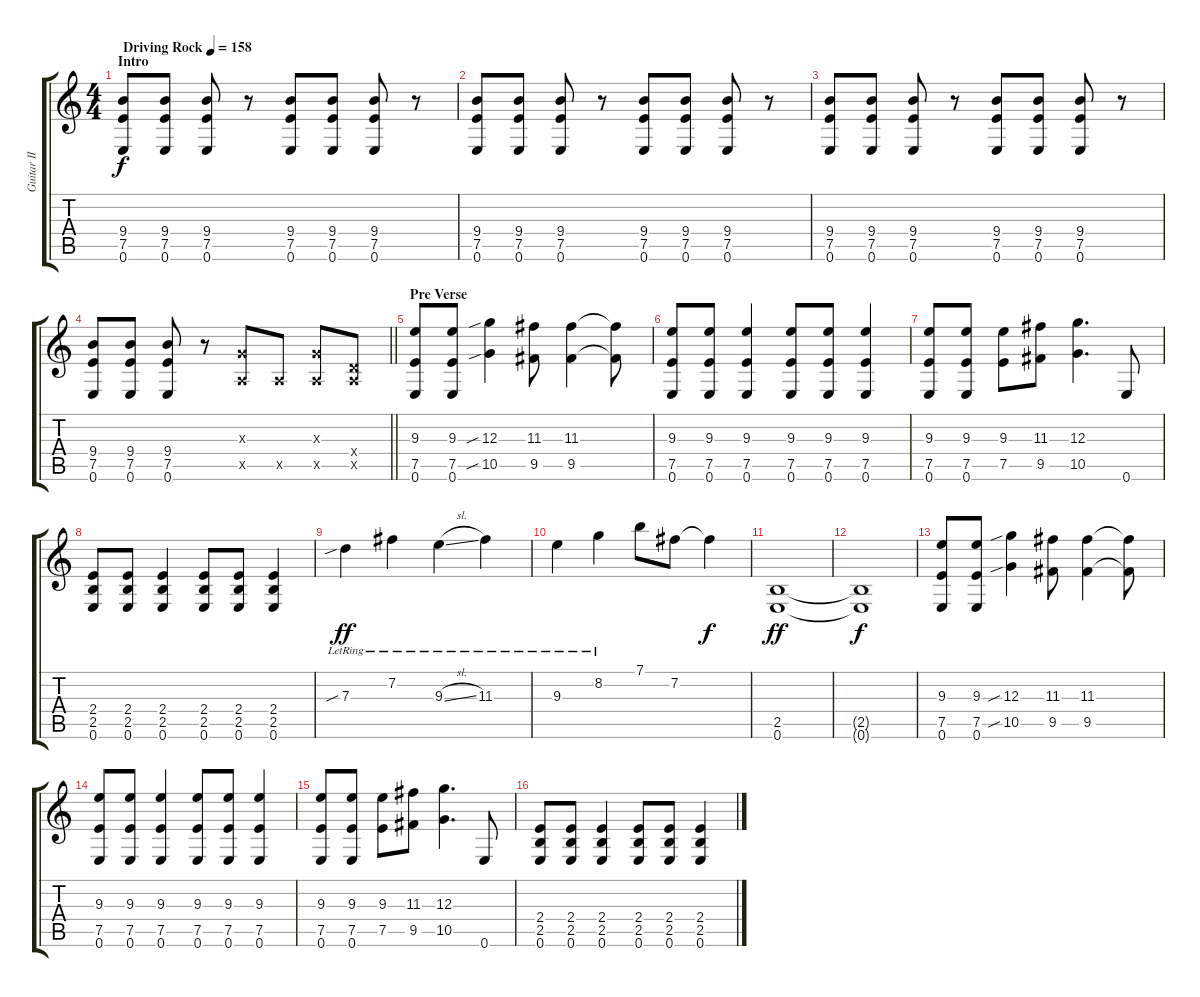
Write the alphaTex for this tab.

\track ("Guitar II" "Guitar II") {instrument distortionguitar}
\staff {score tabs}
\tuning (E4 B3 G3 D3 A2 E2) {hide}
\ts (4 4)
\section ("" "Intro")
\tempo (158 "Driving Rock")
\clef g2
\ks c
(9.4 7.5 0.6).8{dy f instrument distortionguitar} (9.4 7.5 0.6).8 (9.4 7.5 0.6).8 r.8 (9.4 7.5 0.6).8 (9.4 7.5 0.6).8 (9.4 7.5 0.6).8 r.8 |
(9.4 7.5 0.6).8 (9.4 7.5 0.6).8 (9.4 7.5 0.6).8 r.8 (9.4 7.5 0.6).8 (9.4 7.5 0.6).8 (9.4 7.5 0.6).8 r.8 |
(9.4 7.5 0.6).8 (9.4 7.5 0.6).8 (9.4 7.5 0.6).8 r.8 (9.4 7.5 0.6).8 (9.4 7.5 0.6).8 (9.4 7.5 0.6).8 r.8 |
\barLineRight lightlight
(9.4 7.5 0.6).8 (9.4 7.5 0.6).8 (9.4 7.5 0.6).8 r.8 (0.3{x} 0.5{x}).8 0.5{x}.8 (0.3{x} 0.5{x}).8 (0.4{x} 0.5{x}).8 |
\section ("" "Pre Verse")
(9.3 7.5 0.6).8 (9.3 7.5 0.6).8 (12.3{sib} 10.5{sib}).4 (11.3 9.5).8 (11.3 9.5).4 (11.3{t} 9.5{t}).8 |
(9.3 7.5 0.6).8 (9.3 7.5 0.6).8 (9.3 7.5 0.6).4 (9.3 7.5 0.6).8 (9.3 7.5 0.6).8 (9.3 7.5 0.6).4 |
(9.3 7.5 0.6).8 (9.3 7.5 0.6).8 (9.3 7.5).8 (11.3 9.5).8 (12.3 10.5).4{d} 0.6.8 |
(2.4 2.5 0.6).8 (2.4 2.5 0.6).8 (2.4 2.5 0.6).4 (2.4 2.5 0.6).8 (2.4 2.5 0.6).8 (2.4 2.5 0.6).4 |
7.3{sib lr}.4{dy ff} 7.2{lr}.4 9.3{sl lr}.4 11.3{lr}.4 |
9.3{lr}.4 8.2{lr}.4 7.1.8 7.2.8 7.2{t}.4{dy f} |
(2.5 0.6).1{dy ff} |
(2.5{t} 0.6{t}).1{dy f} |
(9.3 7.5 0.6).8 (9.3 7.5 0.6).8 (12.3{sib} 10.5{sib}).4 (11.3 9.5).8 (11.3 9.5).4 (11.3{t} 9.5{t}).8 |
(9.3 7.5 0.6).8 (9.3 7.5 0.6).8 (9.3 7.5 0.6).4 (9.3 7.5 0.6).8 (9.3 7.5 0.6).8 (9.3 7.5 0.6).4 |
(9.3 7.5 0.6).8 (9.3 7.5 0.6).8 (9.3 7.5).8 (11.3 9.5).8 (12.3 10.5).4{d} 0.6.8 |
(2.4 2.5 0.6).8 (2.4 2.5 0.6).8 (2.4 2.5 0.6).4 (2.4 2.5 0.6).8 (2.4 2.5 0.6).8 (2.4 2.5 0.6).4
